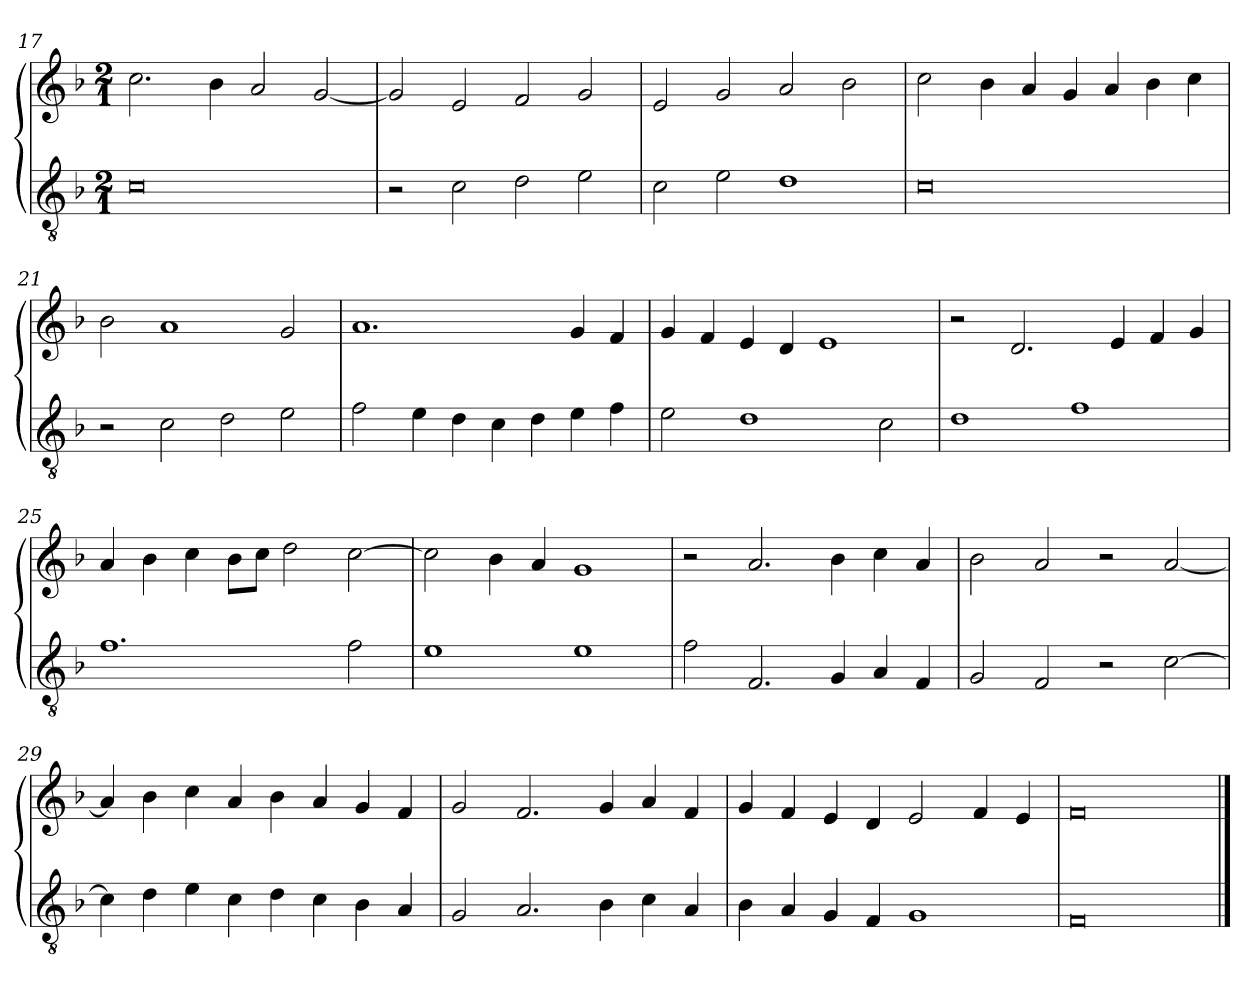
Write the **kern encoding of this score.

**kern	**kern
*part2	*part1
*staff2	*staff1
*clefGv2	*clefG2
*k[b-]	*k[b-]
*M2/1	*M2/1
=17	=17
0c	2.cc
.	4b-
.	2a
.	[2g
=18	=18
2r	2g]
2c	2e
2d	2f
2e	2g
=19	=19
2c	2e
2e	2g
1d	2a
.	2b-
=20	=20
0c	2cc
.	4b-
.	4a
.	4g
.	4a
.	4b-
.	4cc
=21	=21
2r	2b-
2c	1a
2d	.
2e	2g
=22	=22
2f	1.a
4e	.
4d	.
4c	.
4d	.
4e	4g
4f	4f
=23	=23
2e	4g
.	4f
1d	4e
.	4d
.	1e
2c	.
=24	=24
1d	2r
.	2.d
1f	.
.	4e
.	4f
.	4g
=25	=25
1.f	4a
.	4b-
.	4cc
.	8b-L
.	8ccJ
.	2dd
2f	[2cc
=26	=26
1e	2cc]
.	4b-
.	4a
1e	1g
=27	=27
2f	2r
2.F	2.a
4G	4b-
4A	4cc
4F	4a
=28	=28
2G	2b-
2F	2a
2r	2r
[2c	[2a
=29	=29
4c]	4a]
4d	4b-
4e	4cc
4c	4a
4d	4b-
4c	4a
4B-	4g
4A	4f
=30	=30
2G	2g
2.A	2.f
4B-	4g
4c	4a
4A	4f
=31	=31
4B-	4g
4A	4f
4G	4e
4F	4d
1G	2e
.	4f
.	4e
=32	=32
0F	0f
==	==
*-	*-
